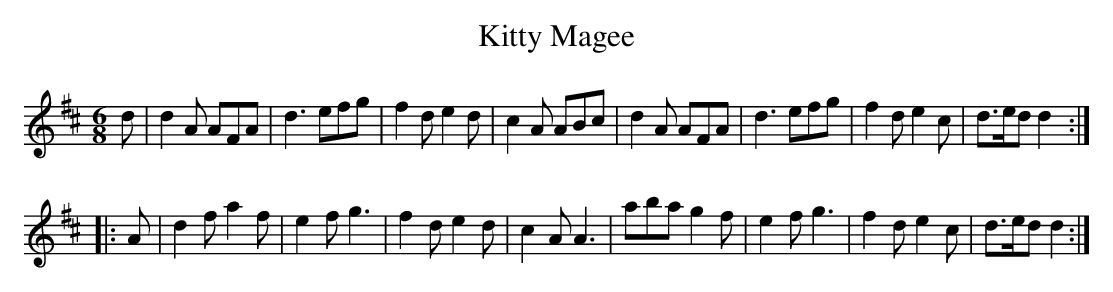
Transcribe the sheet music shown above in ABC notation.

X:1
T: Kitty Magee
M: 6/8
L: 1/8
K: D
d |\
d2A AFA | d3 efg | f2d e2d | c2A ABc |\
d2A AFA | d3 efg | f2d e2c | d>ed d2 :|
|: A |\
d2f a2f | e2f g3 | f2d e2d | c2A A3 |\
aba g2f | e2f g3 | f2d e2c | d>ed d2 :|
